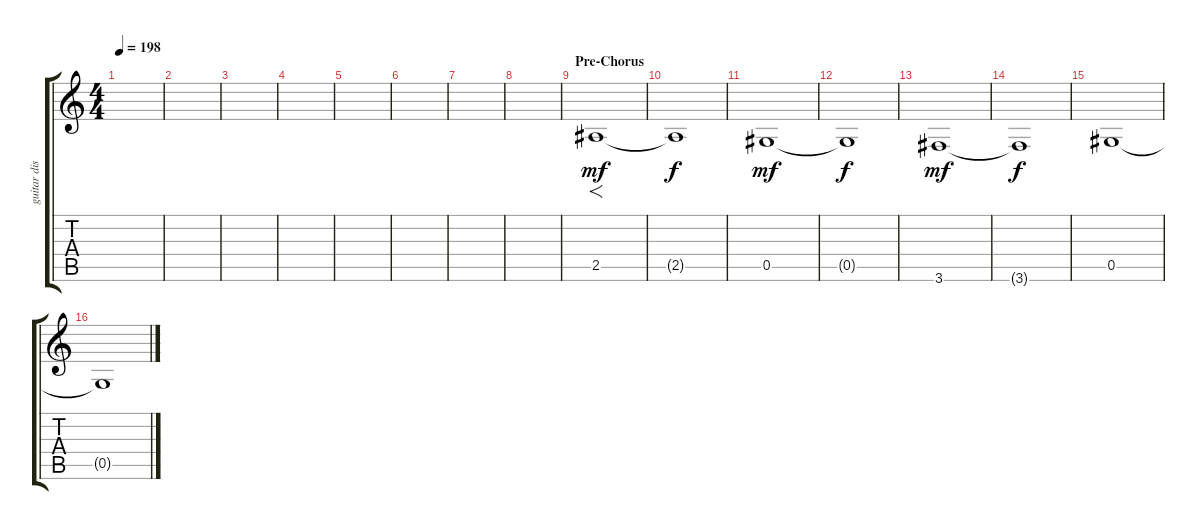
\track ("guitar dist." "guitar dis") {instrument distortionguitar}
\staff {score tabs}
\tuning (Eb4 Bb3 Gb3 Db3 Ab2 Eb2) {hide}
\ts (4 4)
\tempo 198
\clef g2
\ks c
|
|
|
|
|
|
|
|
\section ("" "Pre-Chorus")
2.5.1{f dy mf} |
2.5{t}.1{dy f} |
0.5.1{dy mf} |
0.5{t}.1{dy f} |
3.6.1{dy mf} |
3.6{t}.1{dy f} |
0.5.1 |
0.5{t}.1
